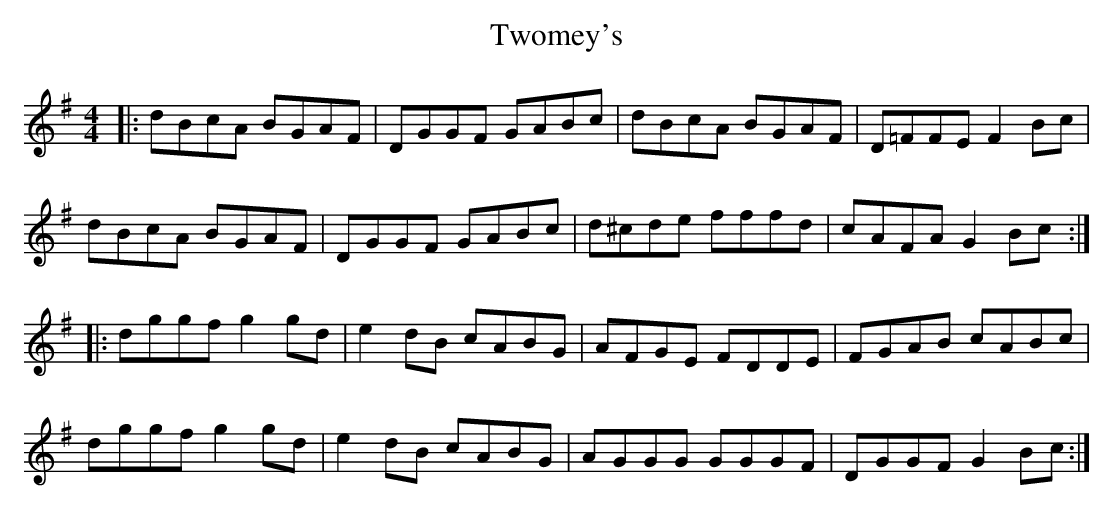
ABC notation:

X:1
T: Twomey's
M: 4/4
L: 1/8
K: Gmaj
|:dBcA BGAF | DGGF GABc | dBcA BGAF | D=FFE F2 Bc|
dBcA BGAF | DGGF GABc | d^cde fffd | cAFA G2 Bc :|
|: dggf g2 gd | e2 dB cABG | AFGE FDDE | FGAB cABc|
dggf g2 gd | e2 dB cABG| AGGG GGGF | DGGF G2 Bc:|
